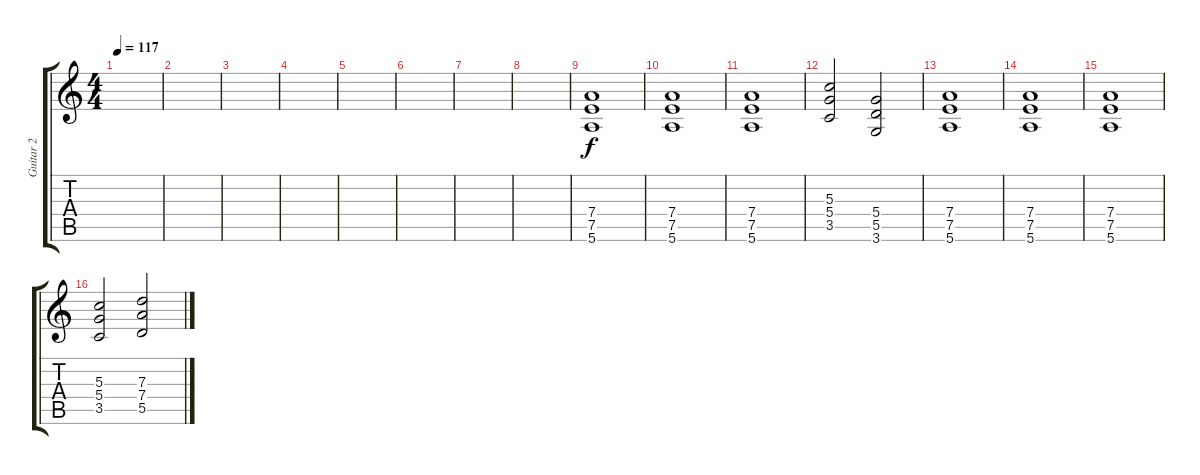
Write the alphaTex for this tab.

\track ("Guitar 2" "Guitar 2") {instrument acousticguitarsteel}
\staff {score tabs}
\tuning (E4 B3 G3 D3 A2 E2) {hide}
\ts (4 4)
\tempo 117
\clef g2
\ks c
|
|
|
|
|
|
|
|
(7.4 7.5 5.6).1{instrument distortionguitar} |
(7.4 7.5 5.6).1 |
(7.4 7.5 5.6).1 |
(5.3 5.4 3.5).2 (5.4 5.5 3.6).2 |
(7.4 7.5 5.6).1{instrument distortionguitar} |
(7.4 7.5 5.6).1 |
(7.4 7.5 5.6).1 |
(5.3 5.4 3.5).2 (7.3 7.4 5.5).2
